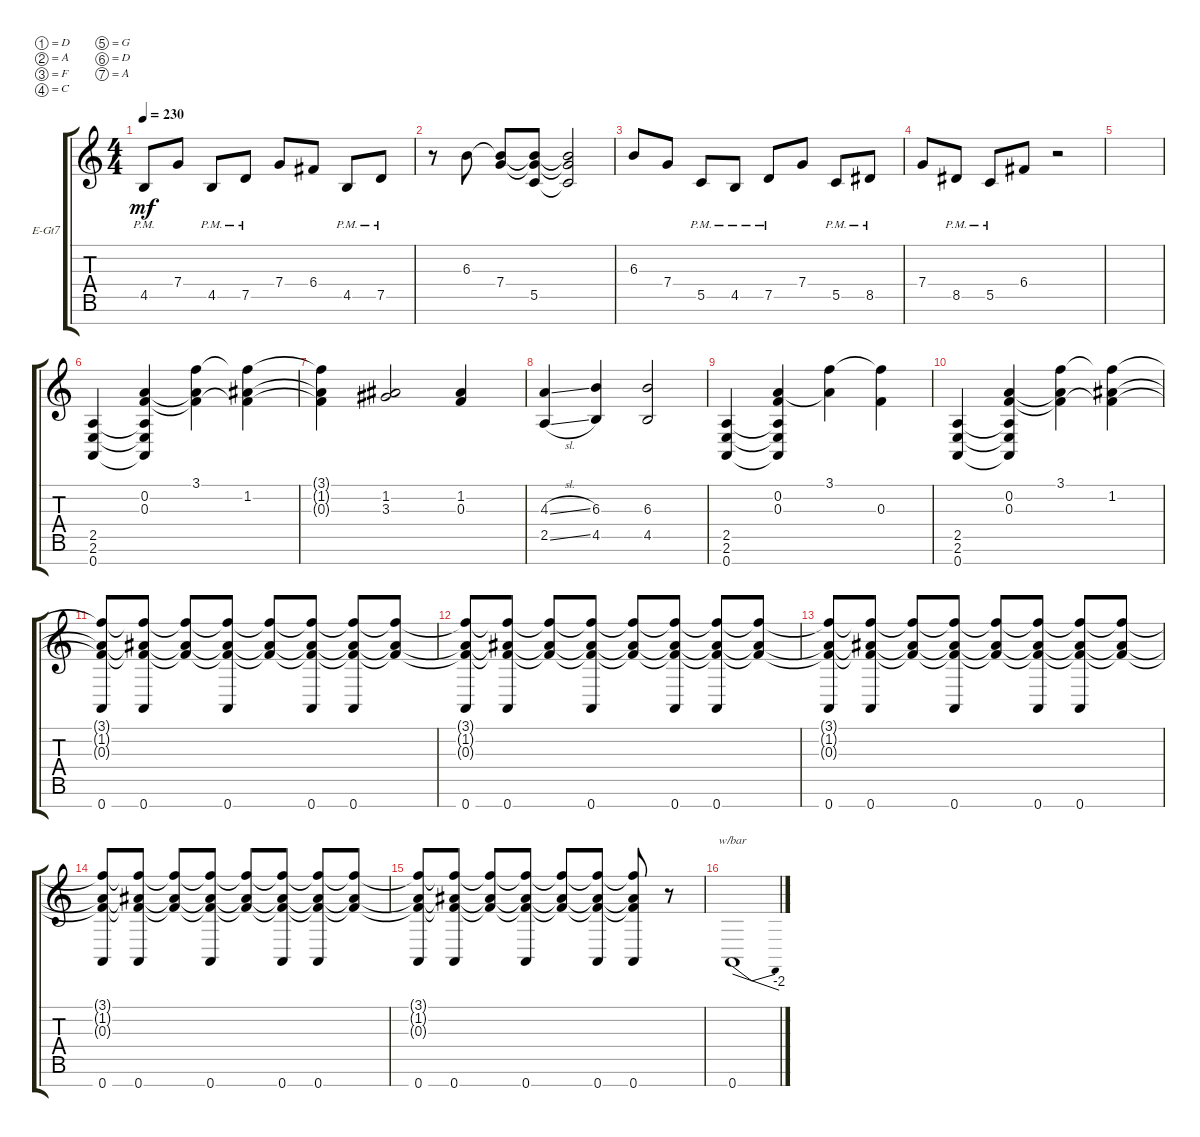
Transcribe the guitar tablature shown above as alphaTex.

\defaultSystemsLayout 4
\bracketExtendMode groupsimilarinstruments
\firstSystemTrackNameOrientation horizontal
\otherSystemsTrackNameOrientation horizontal
\track ("Electric Guitar" "E-Gt7") {instrument distortionguitar}
\staff {score tabs}
\tuning (D4 A3 F3 C3 G2 D2 A1)
\ts (4 4)
\tempo 230
\clef g2
\ks c
4.5{pm}.8{dy mf} 7.4.8 4.5{pm}.8 7.5{pm}.8 7.4.8 6.4.8 4.5{pm}.8 7.5{pm}.8 |
r.8 6.3.8 (7.4 6.3{t}).8 (5.5 7.4{t} 6.3{t}).8 (5.5{t} 7.4{t} 6.3{t}).2 |
6.3.8 7.4.8 5.5{pm}.8 4.5{pm}.8 7.5{pm}.8 7.4.8 5.5{pm}.8 8.5{pm}.8 |
7.4.8 8.5{pm}.8 5.5{pm}.8 6.4.8 r.2 |
|
(0.7 2.6 2.5).4 (0.2 0.3 0.7{t} 2.6{t} 2.5{t}).4 (3.1 0.2{t} 0.3{t}).4 (1.2 3.1{t} 0.3{t}).4 |
(1.2{t} 3.1{t} 0.3{t}).4 (3.3 1.2).2 (0.3 1.2).4 |
(4.3{sl} 2.5{sl}).4 (6.3 4.5).4 (6.3 4.5).2 |
(0.7 2.6 2.5).4 (0.2 0.3 0.7{t} 2.6{t} 2.5{t}).4 (3.1 0.2{t}).4 (0.3 3.1{t}).4 |
(0.7 2.6 2.5).4 (0.2 0.3 0.7{t} 2.6{t} 2.5{t}).4 (3.1 0.2{t} 0.3{t}).4 (1.2 3.1{t} 0.3{t}).4 |
(0.7 1.2{t} 3.1{t} 0.3{t}).8 (0.7 1.2{t} 3.1{t} 0.3{t}).8 (1.2{t} 3.1{t} 0.3{t}).8 (0.7 1.2{t} 3.1{t} 0.3{t}).8 (3.1{t} 1.2{t} 0.3{t}).8 (0.7 1.2{t} 3.1{t} 0.3{t}).8 (0.7 1.2{t} 3.1{t} 0.3{t}).8 (0.3{t} 1.2{t} 3.1{t}).8 |
(0.7 1.2{t} 3.1{t} 0.3{t}).8 (0.7 1.2{t} 3.1{t} 0.3{t}).8 (1.2{t} 3.1{t} 0.3{t}).8 (0.7 1.2{t} 3.1{t} 0.3{t}).8 (3.1{t} 1.2{t} 0.3{t}).8 (0.7 1.2{t} 3.1{t} 0.3{t}).8 (0.7 1.2{t} 3.1{t} 0.3{t}).8 (0.3{t} 1.2{t} 3.1{t}).8 |
(0.7 1.2{t} 3.1{t} 0.3{t}).8 (0.7 1.2{t} 3.1{t} 0.3{t}).8 (1.2{t} 3.1{t} 0.3{t}).8 (0.7 1.2{t} 3.1{t} 0.3{t}).8 (3.1{t} 1.2{t} 0.3{t}).8 (0.7 1.2{t} 3.1{t} 0.3{t}).8 (0.7 1.2{t} 3.1{t} 0.3{t}).8 (0.3{t} 1.2{t} 3.1{t}).8 |
(0.7 1.2{t} 3.1{t} 0.3{t}).8 (0.7 1.2{t} 3.1{t} 0.3{t}).8 (1.2{t} 3.1{t} 0.3{t}).8 (0.7 1.2{t} 3.1{t} 0.3{t}).8 (3.1{t} 1.2{t} 0.3{t}).8 (0.7 1.2{t} 3.1{t} 0.3{t}).8 (0.7 1.2{t} 3.1{t} 0.3{t}).8 (0.3{t} 1.2{t} 3.1{t}).8 |
(0.7 1.2{t} 3.1{t} 0.3{t}).8 (0.7 1.2{t} 3.1{t} 0.3{t}).8 (1.2{t} 3.1{t} 0.3{t}).8 (0.7 1.2{t} 3.1{t} 0.3{t}).8 (3.1{t} 1.2{t} 0.3{t}).8 (0.7 1.2{t} 3.1{t} 0.3{t}).8 (0.7 1.2{t} 3.1{t} 0.3{t}).8 r.8 |
0.7.1{tbe (dive default 0 0 44.4 -8)}
